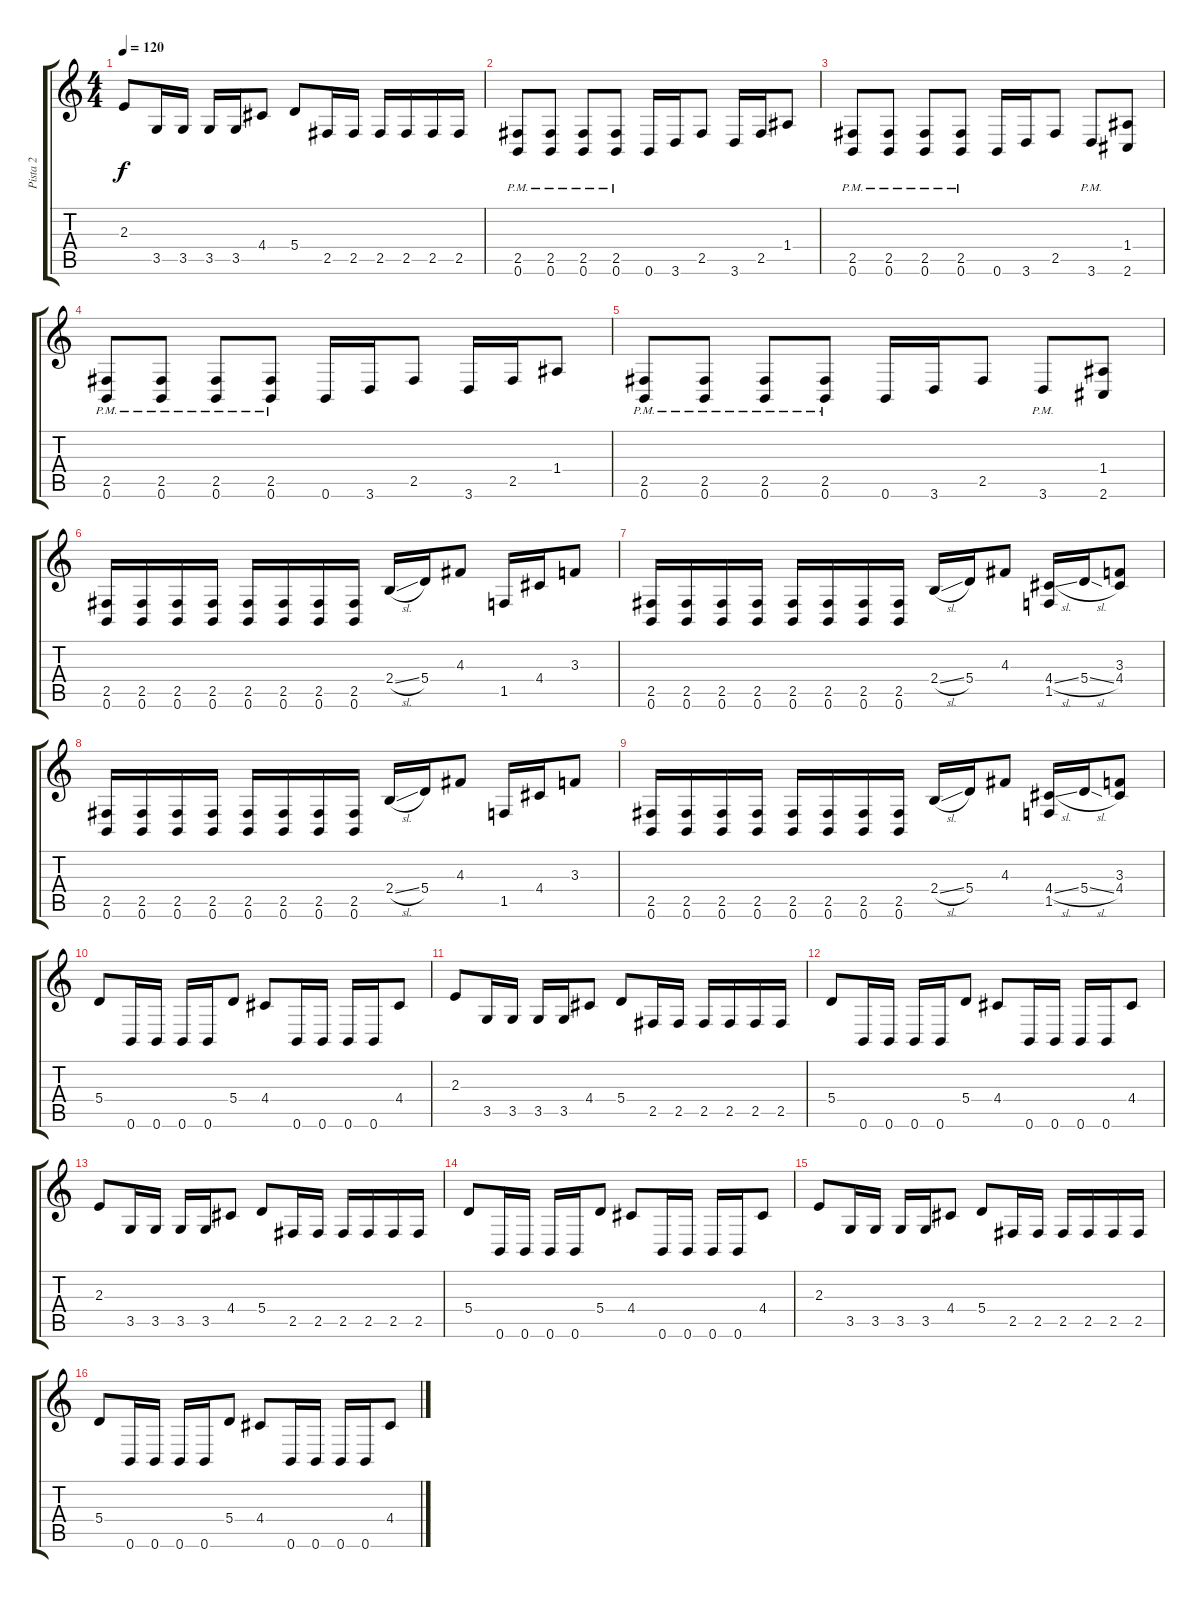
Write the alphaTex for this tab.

\track ("Pista 2" "Pista 2") {instrument distortionguitar}
\staff {score tabs}
\tuning (B3 Gb3 D3 A2 E2 B1) {hide}
\ts (4 4)
\tempo 120
\clef g2
\ks c
2.3.8{dy f} 3.5.16 3.5.16 3.5.16 3.5.16 4.4.8 5.4.8 2.5.16 2.5.16 2.5.16 2.5.16 2.5.16 2.5.16 |
(2.5{pm} 0.6{pm}).8 (2.5{pm} 0.6{pm}).8 (2.5{pm} 0.6{pm}).8 (2.5{pm} 0.6{pm}).8 0.6.16 3.6.16 2.5.8 3.6.16 2.5.16 1.4.8 |
(2.5{pm} 0.6{pm}).8 (2.5{pm} 0.6{pm}).8 (2.5{pm} 0.6{pm}).8 (2.5{pm} 0.6{pm}).8 0.6.16 3.6.16 2.5.8 3.6{pm}.8 (1.4 2.6).8 |
(2.5{pm} 0.6{pm}).8 (2.5{pm} 0.6{pm}).8 (2.5{pm} 0.6{pm}).8 (2.5{pm} 0.6{pm}).8 0.6.16 3.6.16 2.5.8 3.6.16 2.5.16 1.4.8 |
(2.5{pm} 0.6{pm}).8 (2.5{pm} 0.6{pm}).8 (2.5{pm} 0.6{pm}).8 (2.5{pm} 0.6{pm}).8 0.6.16 3.6.16 2.5.8 3.6{pm}.8 (1.4 2.6).8 |
(2.5 0.6).16 (2.5 0.6).16 (2.5 0.6).16 (2.5 0.6).16 (2.5 0.6).16 (2.5 0.6).16 (2.5 0.6).16 (2.5 0.6).16 2.4{sl}.16 5.4.16 4.3.8 1.5.16 4.4.16 3.3.8 |
(2.5 0.6).16 (2.5 0.6).16 (2.5 0.6).16 (2.5 0.6).16 (2.5 0.6).16 (2.5 0.6).16 (2.5 0.6).16 (2.5 0.6).16 2.4{sl}.16 5.4.16 4.3.8 (4.4{sl} 1.5).16 5.4{sl}.16 (3.3 4.4).8 |
(2.5 0.6).16 (2.5 0.6).16 (2.5 0.6).16 (2.5 0.6).16 (2.5 0.6).16 (2.5 0.6).16 (2.5 0.6).16 (2.5 0.6).16 2.4{sl}.16 5.4.16 4.3.8 1.5.16 4.4.16 3.3.8 |
(2.5 0.6).16 (2.5 0.6).16 (2.5 0.6).16 (2.5 0.6).16 (2.5 0.6).16 (2.5 0.6).16 (2.5 0.6).16 (2.5 0.6).16 2.4{sl}.16 5.4.16 4.3.8 (4.4{sl} 1.5).16 5.4{sl}.16 (3.3 4.4).8 |
5.4.8 0.6.16 0.6.16 0.6.16 0.6.16 5.4.8 4.4.8 0.6.16 0.6.16 0.6.16 0.6.16 4.4.8 |
2.3.8 3.5.16 3.5.16 3.5.16 3.5.16 4.4.8 5.4.8 2.5.16 2.5.16 2.5.16 2.5.16 2.5.16 2.5.16 |
5.4.8 0.6.16 0.6.16 0.6.16 0.6.16 5.4.8 4.4.8 0.6.16 0.6.16 0.6.16 0.6.16 4.4.8 |
2.3.8 3.5.16 3.5.16 3.5.16 3.5.16 4.4.8 5.4.8 2.5.16 2.5.16 2.5.16 2.5.16 2.5.16 2.5.16 |
5.4.8 0.6.16 0.6.16 0.6.16 0.6.16 5.4.8 4.4.8 0.6.16 0.6.16 0.6.16 0.6.16 4.4.8 |
2.3.8 3.5.16 3.5.16 3.5.16 3.5.16 4.4.8 5.4.8 2.5.16 2.5.16 2.5.16 2.5.16 2.5.16 2.5.16 |
5.4.8 0.6.16 0.6.16 0.6.16 0.6.16 5.4.8 4.4.8 0.6.16 0.6.16 0.6.16 0.6.16 4.4.8
